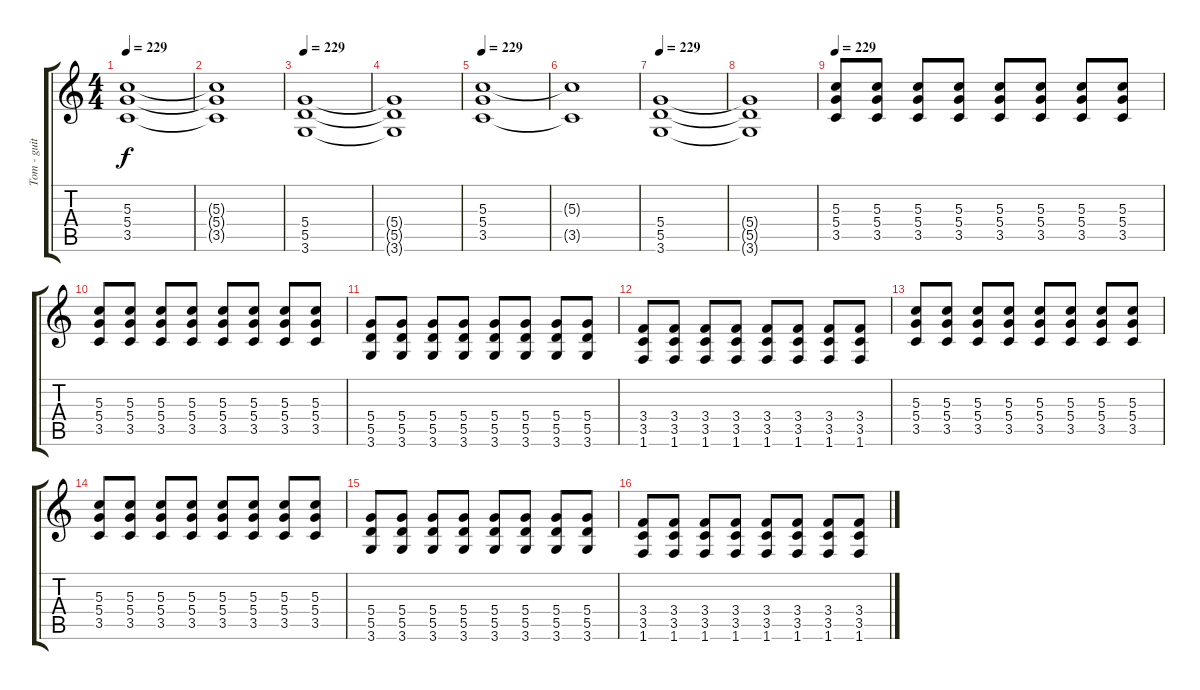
\track ("Tom - guitar" "Tom - guit") {instrument distortionguitar}
\staff {score tabs}
\tuning (E4 B3 G3 D3 A2 E2) {hide}
\ts (4 4)
\tempo 229
\clef g2
\ks c
(5.3 5.4 3.5).1{dy f} |
(5.3{t} 5.4{t} 3.5{t}).1 |
\tempo 229
(5.4 5.5 3.6).1 |
(5.4{t} 5.5{t} 3.6{t}).1 |
\tempo 229
(5.3 5.4 3.5).1 |
(5.3{t} 3.5{t}).1 |
\tempo 229
(5.4 5.5 3.6).1 |
(5.4{t} 5.5{t} 3.6{t}).1 |
\tempo 229
(5.3 5.4 3.5).8 (5.3 5.4 3.5).8 (5.3 5.4 3.5).8 (5.3 5.4 3.5).8 (5.3 5.4 3.5).8 (5.3 5.4 3.5).8 (5.3 5.4 3.5).8 (5.3 5.4 3.5).8 |
(5.3 5.4 3.5).8 (5.3 5.4 3.5).8 (5.3 5.4 3.5).8 (5.3 5.4 3.5).8 (5.3 5.4 3.5).8 (5.3 5.4 3.5).8 (5.3 5.4 3.5).8 (5.3 5.4 3.5).8 |
(5.4 5.5 3.6).8 (5.4 5.5 3.6).8 (5.4 5.5 3.6).8 (5.4 5.5 3.6).8 (5.4 5.5 3.6).8 (5.4 5.5 3.6).8 (5.4 5.5 3.6).8 (5.4 5.5 3.6).8 |
(3.4 3.5 1.6).8 (3.4 3.5 1.6).8 (3.4 3.5 1.6).8 (3.4 3.5 1.6).8 (3.4 3.5 1.6).8 (3.4 3.5 1.6).8 (3.4 3.5 1.6).8 (3.4 3.5 1.6).8 |
(5.3 5.4 3.5).8 (5.3 5.4 3.5).8 (5.3 5.4 3.5).8 (5.3 5.4 3.5).8 (5.3 5.4 3.5).8 (5.3 5.4 3.5).8 (5.3 5.4 3.5).8 (5.3 5.4 3.5).8 |
(5.3 5.4 3.5).8 (5.3 5.4 3.5).8 (5.3 5.4 3.5).8 (5.3 5.4 3.5).8 (5.3 5.4 3.5).8 (5.3 5.4 3.5).8 (5.3 5.4 3.5).8 (5.3 5.4 3.5).8 |
(5.4 5.5 3.6).8 (5.4 5.5 3.6).8 (5.4 5.5 3.6).8 (5.4 5.5 3.6).8 (5.4 5.5 3.6).8 (5.4 5.5 3.6).8 (5.4 5.5 3.6).8 (5.4 5.5 3.6).8 |
(3.4 3.5 1.6).8 (3.4 3.5 1.6).8 (3.4 3.5 1.6).8 (3.4 3.5 1.6).8 (3.4 3.5 1.6).8 (3.4 3.5 1.6).8 (3.4 3.5 1.6).8 (3.4 3.5 1.6).8
